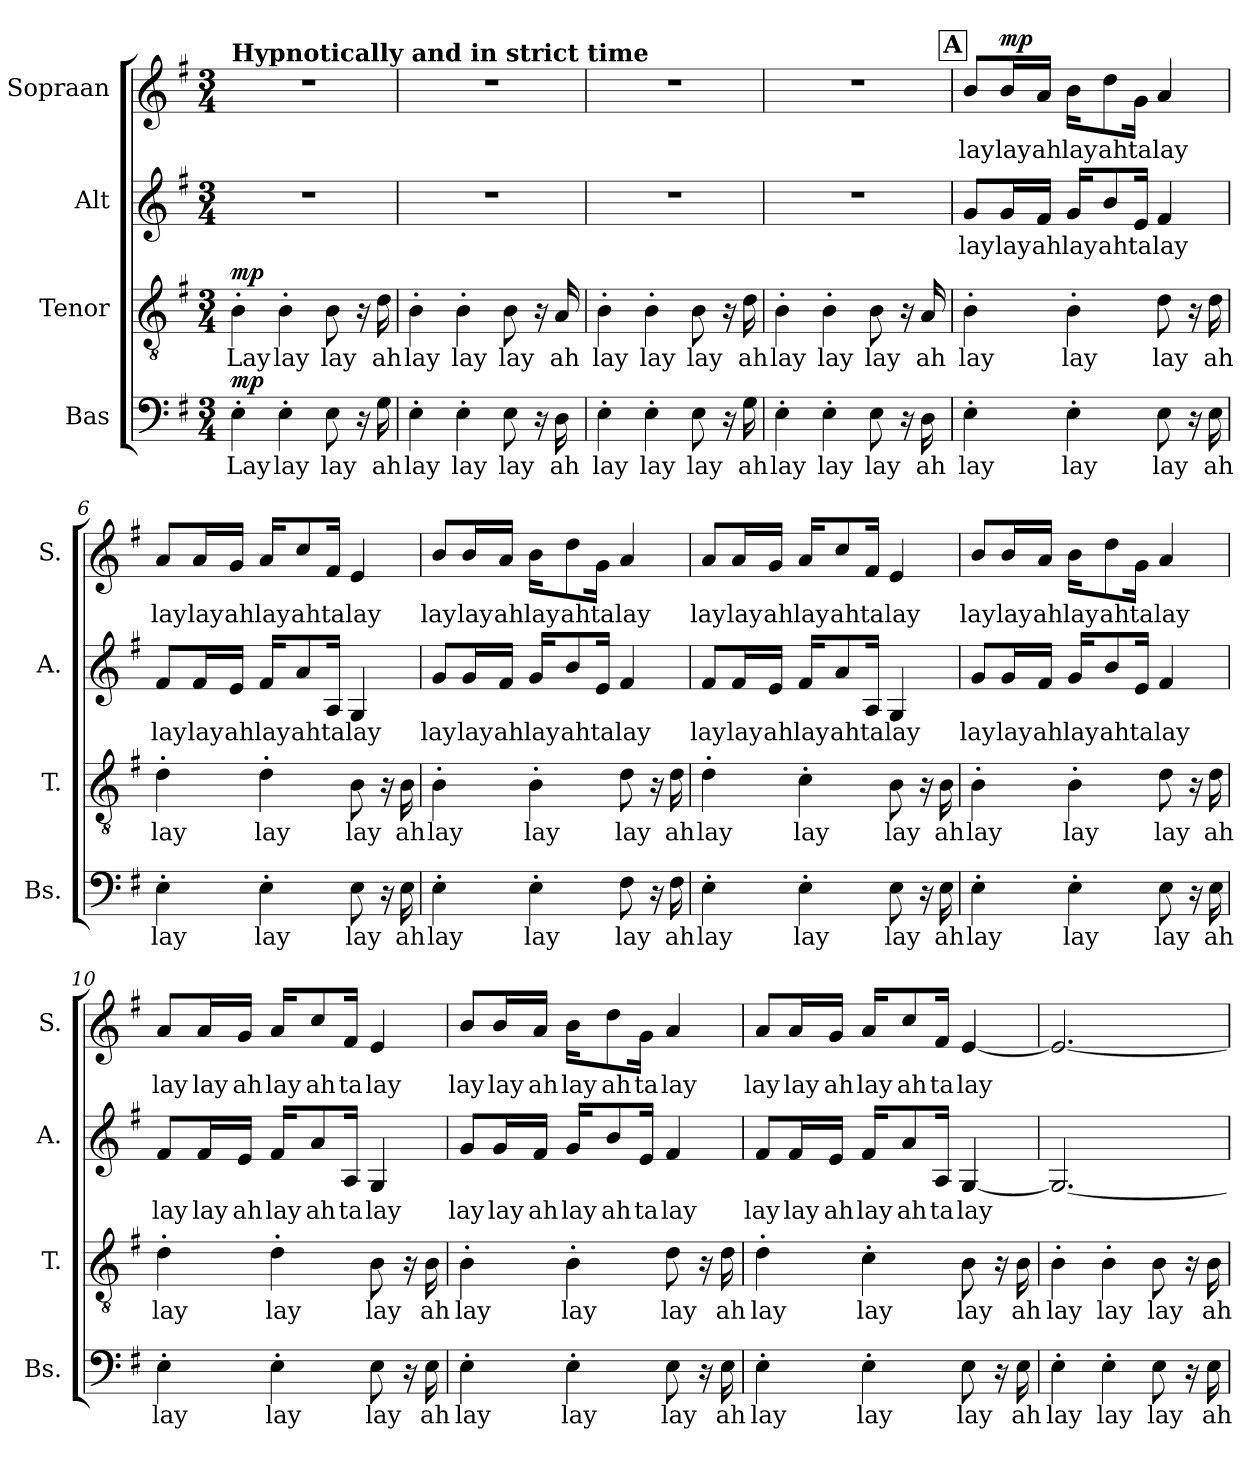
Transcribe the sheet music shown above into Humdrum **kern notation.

**kern	**text	**dynam	**kern	**text	**dynam	**kern	**text	**dynam	**kern	**text	**dynam
*part4	*part4	*part4	*part3	*part3	*part3	*part2	*part2	*part2	*part1	*part1	*part1
*staff4	*staff4	*staff4	*staff3	*staff3	*staff3	*staff2	*staff2	*staff2	*staff1	*staff1	*staff1
*I"Bas	*	*	*I"Tenor	*	*	*I"Alt	*	*	*I"Sopraan	*	*
*I'Bs.	*	*	*I'T.	*	*	*I'A.	*	*	*I'S.	*	*
*clefF4	*	*	*clefGv2	*	*	*clefG2	*	*	*clefG2	*	*
*k[f#]	*	*	*k[f#]	*	*	*k[f#]	*	*	*k[f#]	*	*
*M3/4	*	*	*M3/4	*	*	*M3/4	*	*	*M3/4	*	*
*MM70	*	*	*MM70	*	*	*MM70	*	*	*MM70	*	*
=1	=1	=1	=1	=1	=1	=1	=1	=1	=1	=1	=1
!	!	!	!	!	!	!	!	!	!LO:TX:a:B:t=Hypnotically and in strict time	!	!
!	!LO:LY:b	!LO:DY:a	!	!LO:LY:b	!LO:DY:a	!	!	!	!	!	!
4E'\	Lay	mp	4B'\	Lay	mp	2.r	.	.	2.r	.	.
!	!LO:LY:b	!	!	!LO:LY:b	!	!	!	!	!	!	!
4E'\	lay	.	4B'\	lay	.	.	.	.	.	.	.
!	!LO:LY:b	!	!	!LO:LY:b	!	!	!	!	!	!	!
8E\	lay	.	8B\	lay	.	.	.	.	.	.	.
16r	.	.	16r	.	.	.	.	.	.	.	.
!	!LO:LY:b	!	!	!LO:LY:b	!	!	!	!	!	!	!
16G\	ah	.	16d\	ah	.	.	.	.	.	.	.
=2	=2	=2	=2	=2	=2	=2	=2	=2	=2	=2	=2
!	!LO:LY:b	!	!	!LO:LY:b	!	!	!	!	!	!	!
4E'\	lay	.	4B'\	lay	.	2.r	.	.	2.r	.	.
!	!LO:LY:b	!	!	!LO:LY:b	!	!	!	!	!	!	!
4E'\	lay	.	4B'\	lay	.	.	.	.	.	.	.
!	!LO:LY:b	!	!	!LO:LY:b	!	!	!	!	!	!	!
8E\	lay	.	8B\	lay	.	.	.	.	.	.	.
16r	.	.	16r	.	.	.	.	.	.	.	.
!	!LO:LY:b	!	!	!LO:LY:b	!	!	!	!	!	!	!
16D\	ah	.	16A/	ah	.	.	.	.	.	.	.
=3	=3	=3	=3	=3	=3	=3	=3	=3	=3	=3	=3
!	!LO:LY:b	!	!	!LO:LY:b	!	!	!	!	!	!	!
4E'\	lay	.	4B'\	lay	.	2.r	.	.	2.r	.	.
!	!LO:LY:b	!	!	!LO:LY:b	!	!	!	!	!	!	!
4E'\	lay	.	4B'\	lay	.	.	.	.	.	.	.
!	!LO:LY:b	!	!	!LO:LY:b	!	!	!	!	!	!	!
8E\	lay	.	8B\	lay	.	.	.	.	.	.	.
16r	.	.	16r	.	.	.	.	.	.	.	.
!	!LO:LY:b	!	!	!LO:LY:b	!	!	!	!	!	!	!
16G\	ah	.	16d\	ah	.	.	.	.	.	.	.
=4	=4	=4	=4	=4	=4	=4	=4	=4	=4	=4	=4
!	!LO:LY:b	!	!	!LO:LY:b	!	!	!	!	!	!	!
4E'\	lay	.	4B'\	lay	.	2.r	.	.	2.r	.	.
!	!LO:LY:b	!	!	!LO:LY:b	!	!	!	!	!	!	!
4E'\	lay	.	4B'\	lay	.	.	.	.	.	.	.
!	!LO:LY:b	!	!	!LO:LY:b	!	!	!	!	!	!	!
8E\	lay	.	8B\	lay	.	.	.	.	.	.	.
16r	.	.	16r	.	.	.	.	.	.	.	.
!	!LO:LY:b	!	!	!LO:LY:b	!	!	!	!	!	!	!
16D\	ah	.	16A/	ah	.	.	.	.	.	.	.
!!LO:LB:g=z
!!LO:REH:place=s1:a:B:fs=14:t=A
=5	=5	=5	=5	=5	=5	=5	=5	=5	=5	=5	=5
!	!LO:LY:b	!	!	!LO:LY:b	!	!	!LO:LY:b	!LO:DY:a	!	!LO:LY:b	!
!	!	!	!	!	!	!	!	!LO:DY:n=1:a	!	!	!
4E'\	lay	.	4B'\	lay	.	8g/L	lay	mp mp	8b/L	lay	.
!	!	!	!	!	!	!	!LO:LY:b	!	!	!LO:LY:b	!LO:DY:a
.	.	.	.	.	.	16g/L	lay	.	16b/L	lay	mp
!	!	!	!	!	!	!	!LO:LY:b	!	!	!LO:LY:b	!
.	.	.	.	.	.	16f#/JJ	ah	.	16a/JJ	ah	.
!	!LO:LY:b	!	!	!LO:LY:b	!	!	!LO:LY:b	!	!	!LO:LY:b	!
4E'\	lay	.	4B'\	lay	.	16g/KL	lay	.	16b\KL	lay	.
!	!	!	!	!	!	!	!LO:LY:b	!	!	!LO:LY:b	!
.	.	.	.	.	.	8b/	ah	.	8dd\	ah	.
!	!	!	!	!	!	!	!LO:LY:b	!	!	!LO:LY:b	!
.	.	.	.	.	.	16e/Jk	ta	.	16g\Jk	ta	.
!	!LO:LY:b	!	!	!LO:LY:b	!	!	!LO:LY:b	!	!	!LO:LY:b	!
8E\	lay	.	8d\	lay	.	4f#/	lay	.	4a/	lay	.
16r	.	.	16r	.	.	.	.	.	.	.	.
!	!LO:LY:b	!	!	!LO:LY:b	!	!	!	!	!	!	!
16E\	ah	.	16d\	ah	.	.	.	.	.	.	.
=6	=6	=6	=6	=6	=6	=6	=6	=6	=6	=6	=6
!	!LO:LY:b	!	!	!LO:LY:b	!	!	!LO:LY:b	!	!	!LO:LY:b	!
4E'\	lay	.	4d'\	lay	.	8f#/L	lay	.	8a/L	lay	.
!	!	!	!	!	!	!	!LO:LY:b	!	!	!LO:LY:b	!
.	.	.	.	.	.	16f#/L	lay	.	16a/L	lay	.
!	!	!	!	!	!	!	!LO:LY:b	!	!	!LO:LY:b	!
.	.	.	.	.	.	16e/JJ	ah	.	16g/JJ	ah	.
!	!LO:LY:b	!	!	!LO:LY:b	!	!	!LO:LY:b	!	!	!LO:LY:b	!
4E'\	lay	.	4d'\	lay	.	16f#/KL	lay	.	16a/KL	lay	.
!	!	!	!	!	!	!	!LO:LY:b	!	!	!LO:LY:b	!
.	.	.	.	.	.	8a/	ah	.	8cc/	ah	.
!	!	!	!	!	!	!	!LO:LY:b	!	!	!LO:LY:b	!
.	.	.	.	.	.	16A/Jk	ta	.	16f#/Jk	ta	.
!	!LO:LY:b	!	!	!LO:LY:b	!	!	!LO:LY:b	!	!	!LO:LY:b	!
8E\	lay	.	8B\	lay	.	4G/	lay	.	4e/	lay	.
16r	.	.	16r	.	.	.	.	.	.	.	.
!	!LO:LY:b	!	!	!LO:LY:b	!	!	!	!	!	!	!
16E\	ah	.	16B\	ah	.	.	.	.	.	.	.
=7	=7	=7	=7	=7	=7	=7	=7	=7	=7	=7	=7
!	!LO:LY:b	!	!	!LO:LY:b	!	!	!LO:LY:b	!	!	!LO:LY:b	!
4E'\	lay	.	4B'\	lay	.	8g/L	lay	.	8b/L	lay	.
!	!	!	!	!	!	!	!LO:LY:b	!	!	!LO:LY:b	!
.	.	.	.	.	.	16g/L	lay	.	16b/L	lay	.
!	!	!	!	!	!	!	!LO:LY:b	!	!	!LO:LY:b	!
.	.	.	.	.	.	16f#/JJ	ah	.	16a/JJ	ah	.
!	!LO:LY:b	!	!	!LO:LY:b	!	!	!LO:LY:b	!	!	!LO:LY:b	!
4E'\	lay	.	4B'\	lay	.	16g/KL	lay	.	16b\KL	lay	.
!	!	!	!	!	!	!	!LO:LY:b	!	!	!LO:LY:b	!
.	.	.	.	.	.	8b/	ah	.	8dd\	ah	.
!	!	!	!	!	!	!	!LO:LY:b	!	!	!LO:LY:b	!
.	.	.	.	.	.	16e/Jk	ta	.	16g\Jk	ta	.
!	!LO:LY:b	!	!	!LO:LY:b	!	!	!LO:LY:b	!	!	!LO:LY:b	!
8F#\	lay	.	8d\	lay	.	4f#/	lay	.	4a/	lay	.
16r	.	.	16r	.	.	.	.	.	.	.	.
!	!LO:LY:b	!	!	!LO:LY:b	!	!	!	!	!	!	!
16F#\	ah	.	16d\	ah	.	.	.	.	.	.	.
!!LO:PB:g=z
=8	=8	=8	=8	=8	=8	=8	=8	=8	=8	=8	=8
!	!LO:LY:b	!	!	!LO:LY:b	!	!	!LO:LY:b	!	!	!LO:LY:b	!
4E'\	lay	.	4d'\	lay	.	8f#/L	lay	.	8a/L	lay	.
!	!	!	!	!	!	!	!LO:LY:b	!	!	!LO:LY:b	!
.	.	.	.	.	.	16f#/L	lay	.	16a/L	lay	.
!	!	!	!	!	!	!	!LO:LY:b	!	!	!LO:LY:b	!
.	.	.	.	.	.	16e/JJ	ah	.	16g/JJ	ah	.
!	!LO:LY:b	!	!	!LO:LY:b	!	!	!LO:LY:b	!	!	!LO:LY:b	!
4E'\	lay	.	4c'\	lay	.	16f#/KL	lay	.	16a/KL	lay	.
!	!	!	!	!	!	!	!LO:LY:b	!	!	!LO:LY:b	!
.	.	.	.	.	.	8a/	ah	.	8cc/	ah	.
!	!	!	!	!	!	!	!LO:LY:b	!	!	!LO:LY:b	!
.	.	.	.	.	.	16A/Jk	ta	.	16f#/Jk	ta	.
!	!LO:LY:b	!	!	!LO:LY:b	!	!	!LO:LY:b	!	!	!LO:LY:b	!
8E\	lay	.	8B\	lay	.	4G/	lay	.	4e/	lay	.
16r	.	.	16r	.	.	.	.	.	.	.	.
!	!LO:LY:b	!	!	!LO:LY:b	!	!	!	!	!	!	!
16E\	ah	.	16B\	ah	.	.	.	.	.	.	.
=9	=9	=9	=9	=9	=9	=9	=9	=9	=9	=9	=9
!	!LO:LY:b	!	!	!LO:LY:b	!	!	!LO:LY:b	!	!	!LO:LY:b	!
4E'\	lay	.	4B'\	lay	.	8g/L	lay	.	8b/L	lay	.
!	!	!	!	!	!	!	!LO:LY:b	!	!	!LO:LY:b	!
.	.	.	.	.	.	16g/L	lay	.	16b/L	lay	.
!	!	!	!	!	!	!	!LO:LY:b	!	!	!LO:LY:b	!
.	.	.	.	.	.	16f#/JJ	ah	.	16a/JJ	ah	.
!	!LO:LY:b	!	!	!LO:LY:b	!	!	!LO:LY:b	!	!	!LO:LY:b	!
4E'\	lay	.	4B'\	lay	.	16g/KL	lay	.	16b\KL	lay	.
!	!	!	!	!	!	!	!LO:LY:b	!	!	!LO:LY:b	!
.	.	.	.	.	.	8b/	ah	.	8dd\	ah	.
!	!	!	!	!	!	!	!LO:LY:b	!	!	!LO:LY:b	!
.	.	.	.	.	.	16e/Jk	ta	.	16g\Jk	ta	.
!	!LO:LY:b	!	!	!LO:LY:b	!	!	!LO:LY:b	!	!	!LO:LY:b	!
8E\	lay	.	8d\	lay	.	4f#/	lay	.	4a/	lay	.
16r	.	.	16r	.	.	.	.	.	.	.	.
!	!LO:LY:b	!	!	!LO:LY:b	!	!	!	!	!	!	!
16E\	ah	.	16d\	ah	.	.	.	.	.	.	.
=10	=10	=10	=10	=10	=10	=10	=10	=10	=10	=10	=10
!	!LO:LY:b	!	!	!LO:LY:b	!	!	!LO:LY:b	!	!	!LO:LY:b	!
4E'\	lay	.	4d'\	lay	.	8f#/L	lay	.	8a/L	lay	.
!	!	!	!	!	!	!	!LO:LY:b	!	!	!LO:LY:b	!
.	.	.	.	.	.	16f#/L	lay	.	16a/L	lay	.
!	!	!	!	!	!	!	!LO:LY:b	!	!	!LO:LY:b	!
.	.	.	.	.	.	16e/JJ	ah	.	16g/JJ	ah	.
!	!LO:LY:b	!	!	!LO:LY:b	!	!	!LO:LY:b	!	!	!LO:LY:b	!
4E'\	lay	.	4d'\	lay	.	16f#/KL	lay	.	16a/KL	lay	.
!	!	!	!	!	!	!	!LO:LY:b	!	!	!LO:LY:b	!
.	.	.	.	.	.	8a/	ah	.	8cc/	ah	.
!	!	!	!	!	!	!	!LO:LY:b	!	!	!LO:LY:b	!
.	.	.	.	.	.	16A/Jk	ta	.	16f#/Jk	ta	.
!	!LO:LY:b	!	!	!LO:LY:b	!	!	!LO:LY:b	!	!	!LO:LY:b	!
8E\	lay	.	8B\	lay	.	4G/	lay	.	4e/	lay	.
16r	.	.	16r	.	.	.	.	.	.	.	.
!	!LO:LY:b	!	!	!LO:LY:b	!	!	!	!	!	!	!
16E\	ah	.	16B\	ah	.	.	.	.	.	.	.
!!LO:LB:g=z
=11	=11	=11	=11	=11	=11	=11	=11	=11	=11	=11	=11
!	!LO:LY:b	!	!	!LO:LY:b	!	!	!LO:LY:b	!	!	!LO:LY:b	!
4E'\	lay	.	4B'\	lay	.	8g/L	lay	.	8b/L	lay	.
!	!	!	!	!	!	!	!LO:LY:b	!	!	!LO:LY:b	!
.	.	.	.	.	.	16g/L	lay	.	16b/L	lay	.
!	!	!	!	!	!	!	!LO:LY:b	!	!	!LO:LY:b	!
.	.	.	.	.	.	16f#/JJ	ah	.	16a/JJ	ah	.
!	!LO:LY:b	!	!	!LO:LY:b	!	!	!LO:LY:b	!	!	!LO:LY:b	!
4E'\	lay	.	4B'\	lay	.	16g/KL	lay	.	16b\KL	lay	.
!	!	!	!	!	!	!	!LO:LY:b	!	!	!LO:LY:b	!
.	.	.	.	.	.	8b/	ah	.	8dd\	ah	.
!	!	!	!	!	!	!	!LO:LY:b	!	!	!LO:LY:b	!
.	.	.	.	.	.	16e/Jk	ta	.	16g\Jk	ta	.
!	!LO:LY:b	!	!	!LO:LY:b	!	!	!LO:LY:b	!	!	!LO:LY:b	!
8E\	lay	.	8d\	lay	.	4f#/	lay	.	4a/	lay	.
16r	.	.	16r	.	.	.	.	.	.	.	.
!	!LO:LY:b	!	!	!LO:LY:b	!	!	!	!	!	!	!
16E\	ah	.	16d\	ah	.	.	.	.	.	.	.
=12	=12	=12	=12	=12	=12	=12	=12	=12	=12	=12	=12
!	!LO:LY:b	!	!	!LO:LY:b	!	!	!LO:LY:b	!	!	!LO:LY:b	!
4E'\	lay	.	4d'\	lay	.	8f#/L	lay	.	8a/L	lay	.
!	!	!	!	!	!	!	!LO:LY:b	!	!	!LO:LY:b	!
.	.	.	.	.	.	16f#/L	lay	.	16a/L	lay	.
!	!	!	!	!	!	!	!LO:LY:b	!	!	!LO:LY:b	!
.	.	.	.	.	.	16e/JJ	ah	.	16g/JJ	ah	.
!	!LO:LY:b	!	!	!LO:LY:b	!	!	!LO:LY:b	!	!	!LO:LY:b	!
4E'\	lay	.	4c'\	lay	.	16f#/KL	lay	.	16a/KL	lay	.
!	!	!	!	!	!	!	!LO:LY:b	!	!	!LO:LY:b	!
.	.	.	.	.	.	8a/	ah	.	8cc/	ah	.
!	!	!	!	!	!	!	!LO:LY:b	!	!	!LO:LY:b	!
.	.	.	.	.	.	16A/Jk	ta	.	16f#/Jk	ta	.
!	!LO:LY:b	!	!	!LO:LY:b	!	!	!LO:LY:b	!	!	!LO:LY:b	!
8E\	lay	.	8B\	lay	.	[4G/	lay	.	[4e/	lay	.
16r	.	.	16r	.	.	.	.	.	.	.	.
!	!LO:LY:b	!	!	!LO:LY:b	!	!	!	!	!	!	!
16E\	ah	.	16B\	ah	.	.	.	.	.	.	.
=13	=13	=13	=13	=13	=13	=13	=13	=13	=13	=13	=13
!	!LO:LY:b	!	!	!LO:LY:b	!	!	!	!	!	!	!
4E'\	lay	.	4B'\	lay	.	2.G/_	.	.	2.e/_	.	.
!	!LO:LY:b	!	!	!LO:LY:b	!	!	!	!	!	!	!
4E'\	lay	.	4B'\	lay	.	.	.	.	.	.	.
!	!LO:LY:b	!	!	!LO:LY:b	!	!	!	!	!	!	!
8E\	lay	.	8B\	lay	.	.	.	.	.	.	.
16r	.	.	16r	.	.	.	.	.	.	.	.
!	!LO:LY:b	!	!	!LO:LY:b	!	!	!	!	!	!	!
16E\	ah	.	16B\	ah	.	.	.	.	.	.	.
=	=	=	=	=	=	=	=	=	=	=	=
*-	*-	*-	*-	*-	*-	*-	*-	*-	*-	*-	*-
